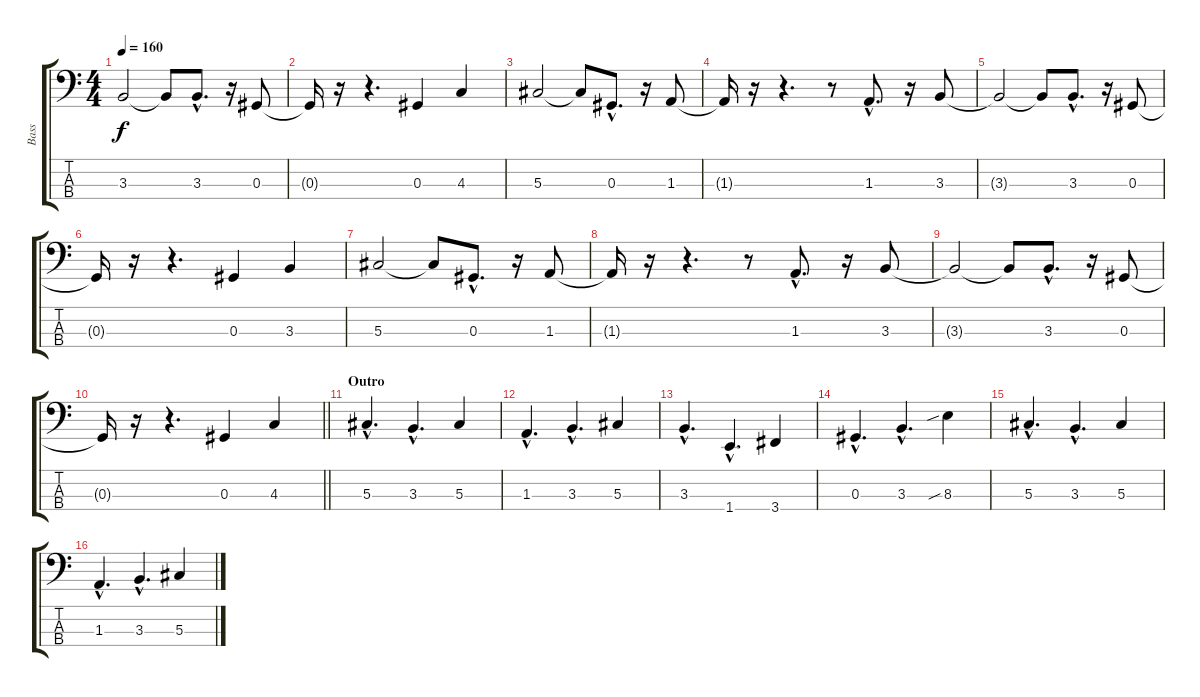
\track ("Bass" "Bass") {instrument electricbassfinger}
\staff {score tabs}
\tuning (Gb2 Db2 Ab1 Eb1) {hide}
\ts (4 4)
\tempo 160
\clef f4
\ks c
3.3{t}.2{dy f} 3.3{t}.8 3.3{hac}.8{d} r.16 0.3.8 |
0.3{t}.16 r.16 r.4{d} 0.3.4 4.3.4 |
5.3.2 5.3{t}.8 0.3{hac}.8{d} r.16 1.3.8 |
1.3{t}.16 r.16 r.4{d} r.8 1.3{hac}.8{d} r.16 3.3.8 |
3.3{t}.2 3.3{t}.8 3.3{hac}.8{d} r.16 0.3.8 |
0.3{t}.16 r.16 r.4{d} 0.3.4 3.3.4 |
5.3.2 5.3{t}.8 0.3{hac}.8{d} r.16 1.3.8 |
1.3{t}.16 r.16 r.4{d} r.8 1.3{hac}.8{d} r.16 3.3.8 |
3.3{t}.2 3.3{t}.8 3.3{hac}.8{d} r.16 0.3.8 |
\barLineRight lightlight
0.3{t}.16 r.16 r.4{d} 0.3.4 4.3.4 |
\section ("" "Outro")
5.3{hac}.4{d} 3.3{hac}.4{d} 5.3.4 |
1.3{hac}.4{d} 3.3{hac}.4{d} 5.3.4 |
3.3{hac}.4{d} 1.4{hac}.4{d} 3.4.4 |
0.3{hac}.4{d} 3.3{hac}.4{d} 8.3{sib}.4 |
5.3{hac}.4{d} 3.3{hac}.4{d} 5.3.4 |
1.3{hac}.4{d} 3.3{hac}.4{d} 5.3.4
